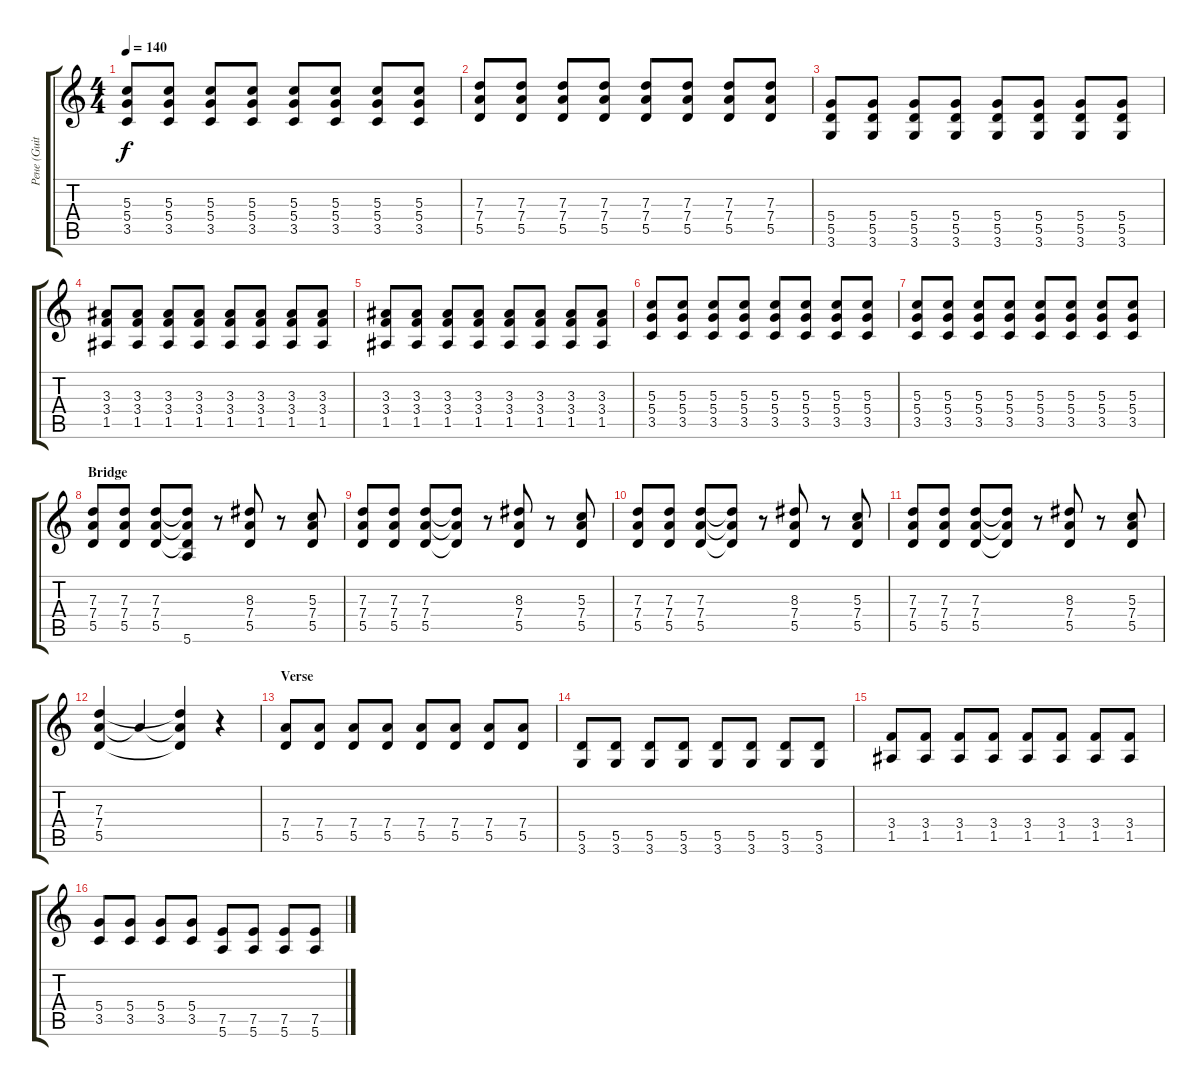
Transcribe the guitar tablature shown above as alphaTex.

\track ("Рене (Guitar 2)" "Рене (Guit") {instrument acousticguitarsteel}
\staff {score tabs}
\tuning (E4 B3 G3 D3 A2 E2) {hide}
\ts (4 4)
\tempo 140
\clef g2
\ks c
(5.3 5.4 3.5).8{dy f} (5.3 5.4 3.5).8 (5.3 5.4 3.5).8 (5.3 5.4 3.5).8 (5.3 5.4 3.5).8 (5.3 5.4 3.5).8 (5.3 5.4 3.5).8 (5.3 5.4 3.5).8 |
(7.3 7.4 5.5).8{instrument distortionguitar} (7.3 7.4 5.5).8 (7.3 7.4 5.5).8 (7.3 7.4 5.5).8 (7.3 7.4 5.5).8 (7.3 7.4 5.5).8 (7.3 7.4 5.5).8 (7.3 7.4 5.5).8 |
(5.4 5.5 3.6).8 (5.4 5.5 3.6).8 (5.4 5.5 3.6).8 (5.4 5.5 3.6).8 (5.4 5.5 3.6).8 (5.4 5.5 3.6).8 (5.4 5.5 3.6).8 (5.4 5.5 3.6).8 |
(3.3 3.4 1.5).8 (3.3 3.4 1.5).8 (3.3 3.4 1.5).8 (3.3 3.4 1.5).8 (3.3 3.4 1.5).8 (3.3 3.4 1.5).8 (3.3 3.4 1.5).8 (3.3 3.4 1.5).8 |
(3.3 3.4 1.5).8 (3.3 3.4 1.5).8 (3.3 3.4 1.5).8 (3.3 3.4 1.5).8 (3.3 3.4 1.5).8 (3.3 3.4 1.5).8 (3.3 3.4 1.5).8 (3.3 3.4 1.5).8 |
(5.3 5.4 3.5).8 (5.3 5.4 3.5).8 (5.3 5.4 3.5).8 (5.3 5.4 3.5).8 (5.3 5.4 3.5).8 (5.3 5.4 3.5).8 (5.3 5.4 3.5).8 (5.3 5.4 3.5).8 |
(5.3 5.4 3.5).8 (5.3 5.4 3.5).8 (5.3 5.4 3.5).8 (5.3 5.4 3.5).8 (5.3 5.4 3.5).8 (5.3 5.4 3.5).8 (5.3 5.4 3.5).8 (5.3 5.4 3.5).8 |
\section ("" "Bridge")
(7.3 7.4 5.5).8{volume 16} (7.3 7.4 5.5).8 (7.3 7.4 5.5).8 (7.3{t} 7.4{t} 5.5{t} 5.6).8 r.8 (8.3 7.4 5.5).8 r.8 (5.3 7.4 5.5).8 |
(7.3 7.4 5.5).8 (7.3 7.4 5.5).8 (7.3 7.4 5.5).8 (7.3{t} 7.4{t} 5.5{t}).8 r.8 (8.3 7.4 5.5).8 r.8 (5.3 7.4 5.5).8 |
(7.3 7.4 5.5).8{volume 16} (7.3 7.4 5.5).8 (7.3 7.4 5.5).8 (7.3{t} 7.4{t} 5.5{t}).8 r.8 (8.3 7.4 5.5).8 r.8 (5.3 7.4 5.5).8 |
(7.3 7.4 5.5).8 (7.3 7.4 5.5).8 (7.3 7.4 5.5).8 (7.3{t} 7.4{t} 5.5{t}).8 r.8 (8.3 7.4 5.5).8 r.8 (5.3 7.4 5.5).8 |
(7.3 7.4 5.5).4 7.4{t}.4 (7.3{t} 7.4{t} 5.5{t}).4 r.4 |
\section ("" "Verse")
(7.4 5.5).8{instrument distortionguitar} (7.4 5.5).8 (7.4 5.5).8 (7.4 5.5).8 (7.4 5.5).8 (7.4 5.5).8 (7.4 5.5).8 (7.4 5.5).8 |
(5.5 3.6).8 (5.5 3.6).8 (5.5 3.6).8 (5.5 3.6).8 (5.5 3.6).8 (5.5 3.6).8 (5.5 3.6).8 (5.5 3.6).8 |
(3.4 1.5).8 (3.4 1.5).8 (3.4 1.5).8 (3.4 1.5).8 (3.4 1.5).8 (3.4 1.5).8 (3.4 1.5).8 (3.4 1.5).8 |
(5.4 3.5).8 (5.4 3.5).8 (5.4 3.5).8 (5.4 3.5).8 (7.5 5.6).8 (7.5 5.6).8 (7.5 5.6).8 (7.5 5.6).8
